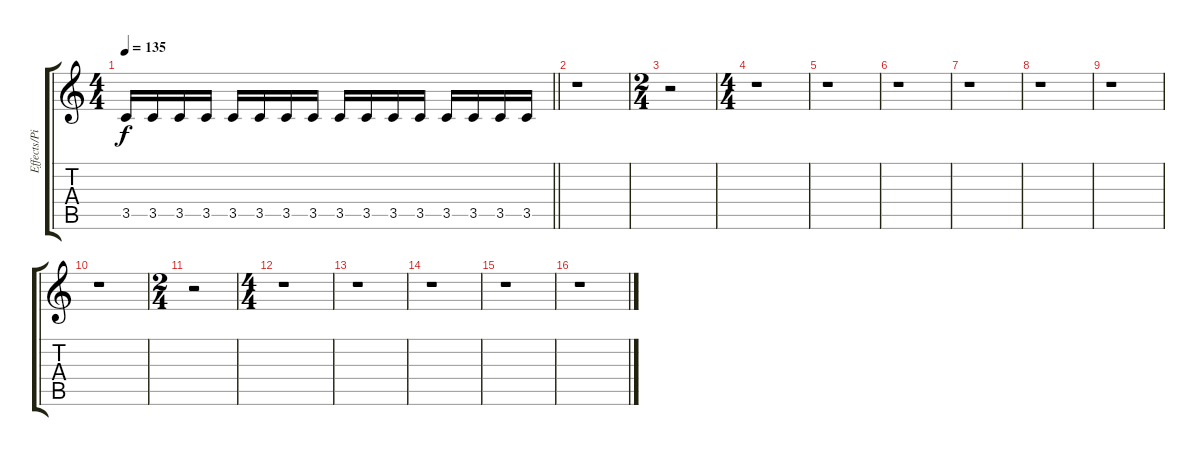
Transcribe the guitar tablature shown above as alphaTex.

\track ("Effects/Piano" "Effects/Pi") {instrument electricguitarmuted}
\staff {score tabs}
\tuning (E4 B3 G3 D3 A2 E2) {hide}
\ts (4 4)
\tempo 135
\clef g2
\barLineRight lightlight
\ks c
3.5.16{dy f} 3.5.16 3.5.16 3.5.16 3.5.16 3.5.16 3.5.16 3.5.16 3.5.16 3.5.16 3.5.16 3.5.16 3.5.16 3.5.16 3.5.16 3.5.16 |
\section ("" "")
r.1 |
\ts (2 4)
r.2 |
\ts (4 4)
r.1 |
r.1 |
r.1 |
r.1 |
r.1 |
r.1 |
r.1 |
\ts (2 4)
r.2 |
\ts (4 4)
r.1 |
r.1 |
r.1 |
r.1 |
r.1
